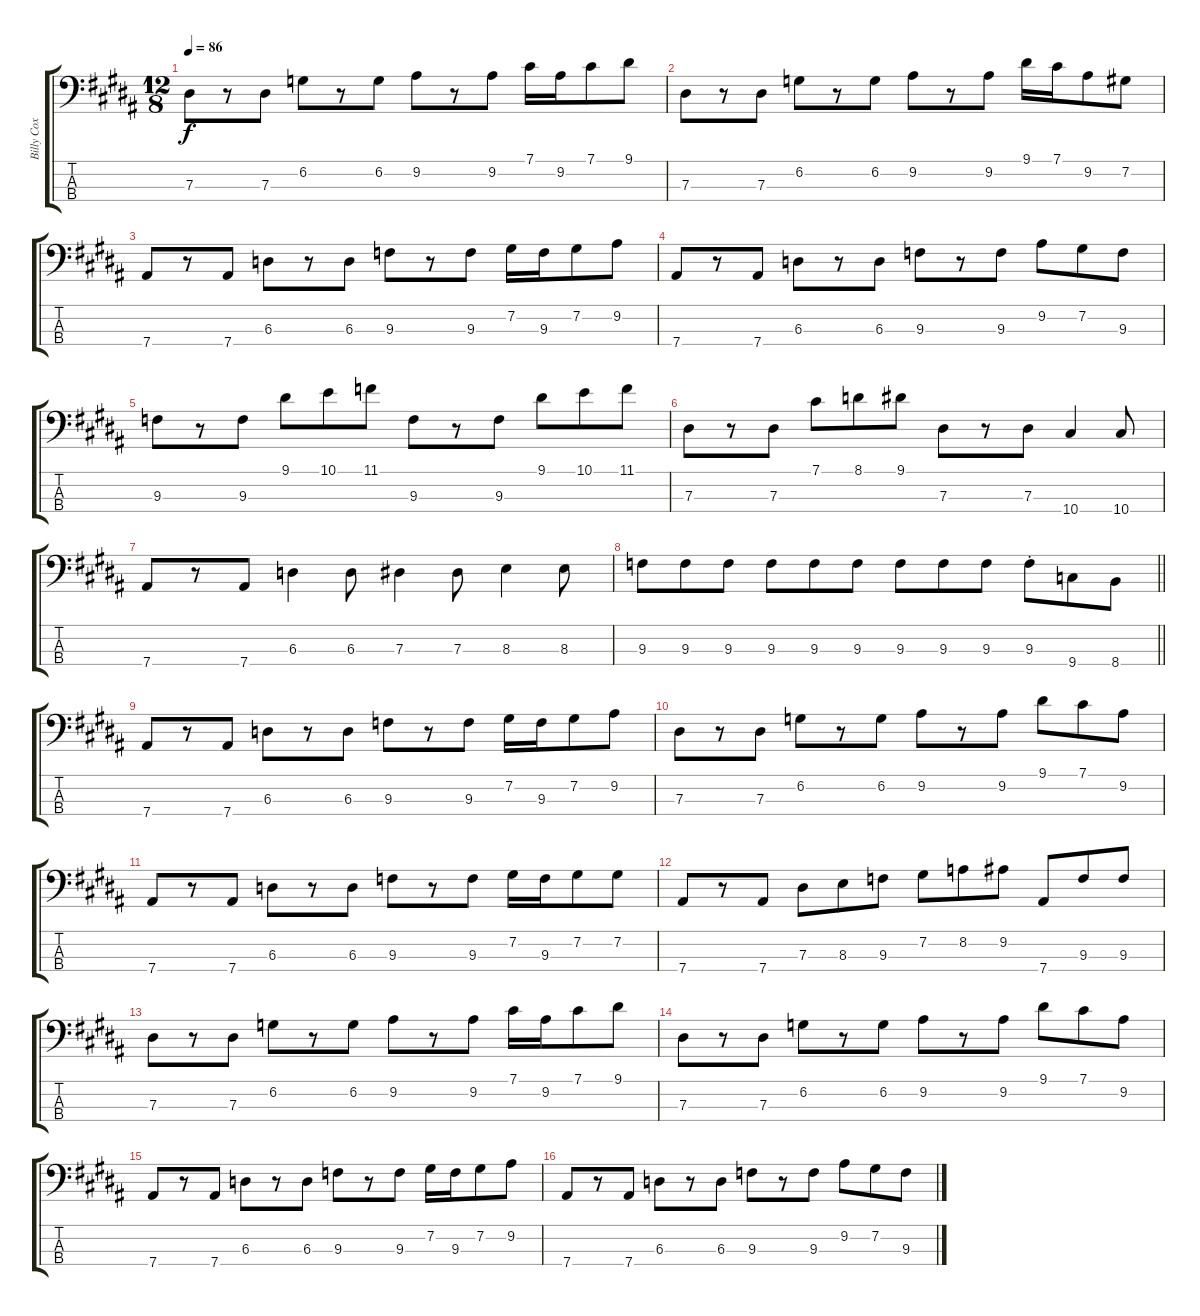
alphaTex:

\track ("Billy Cox" "Billy Cox") {instrument electricbassfinger}
\staff {score tabs}
\tuning (Gb2 Db2 Ab1 Eb1) {hide}
\ts (12 8)
\tempo 86
\clef f4
\ks b
7.3.8{dy f} r.8 7.3.8 6.2.8 r.8 6.2.8 9.2.8 r.8 9.2.8 7.1.16 9.2.16 7.1.8 9.1.8 |
7.3.8 r.8 7.3.8 6.2.8 r.8 6.2.8 9.2.8 r.8 9.2.8 9.1.16 7.1.16 9.2.8 7.2.8 |
7.4.8 r.8 7.4.8 6.3.8 r.8 6.3.8 9.3.8 r.8 9.3.8 7.2.16 9.3.16 7.2.8 9.2.8 |
\ks g#minor
7.4.8 r.8 7.4.8 6.3.8 r.8 6.3.8 9.3.8 r.8 9.3.8 9.2.8 7.2.8 9.3.8 |
\ks b
9.3.8 r.8 9.3.8 9.1.8 10.1.8 11.1.8 9.3.8 r.8 9.3.8 9.1.8 10.1.8 11.1.8 |
7.3.8 r.8 7.3.8 7.1.8 8.1.8 9.1.8 7.3.8 r.8 7.3.8 10.4.4 10.4.8 |
7.4.8 r.8 7.4.8 6.3.4 6.3.8 7.3.4 7.3.8 8.3.4 8.3.8 |
\barLineRight lightlight
9.3.8 9.3.8 9.3.8 9.3.8 9.3.8 9.3.8 9.3.8 9.3.8 9.3.8 9.3{st}.8 9.4.8 8.4.8 |
7.4.8 r.8 7.4.8 6.3.8 r.8 6.3.8 9.3.8 r.8 9.3.8 7.2.16 9.3.16 7.2.8 9.2.8 |
\ks g#minor
7.3.8 r.8 7.3.8 6.2.8 r.8 6.2.8 9.2.8 r.8 9.2.8 9.1.8 7.1.8 9.2.8 |
\ks b
7.4.8 r.8 7.4.8 6.3.8 r.8 6.3.8 9.3.8 r.8 9.3.8 7.2.16 9.3.16 7.2.8 7.2.8 |
7.4.8 r.8 7.4.8 7.3.8 8.3.8 9.3.8 7.2.8 8.2.8 9.2.8 7.4.8 9.3.8 9.3.8 |
7.3.8 r.8 7.3.8 6.2.8 r.8 6.2.8 9.2.8 r.8 9.2.8 7.1.16 9.2.16 7.1.8 9.1.8 |
7.3.8 r.8 7.3.8 6.2.8 r.8 6.2.8 9.2.8 r.8 9.2.8 9.1.8 7.1.8 9.2.8 |
7.4.8 r.8 7.4.8 6.3.8 r.8 6.3.8 9.3.8 r.8 9.3.8 7.2.16 9.3.16 7.2.8 9.2.8 |
\ks g#minor
7.4.8 r.8 7.4.8 6.3.8 r.8 6.3.8 9.3.8 r.8 9.3.8 9.2.8 7.2.8 9.3.8
